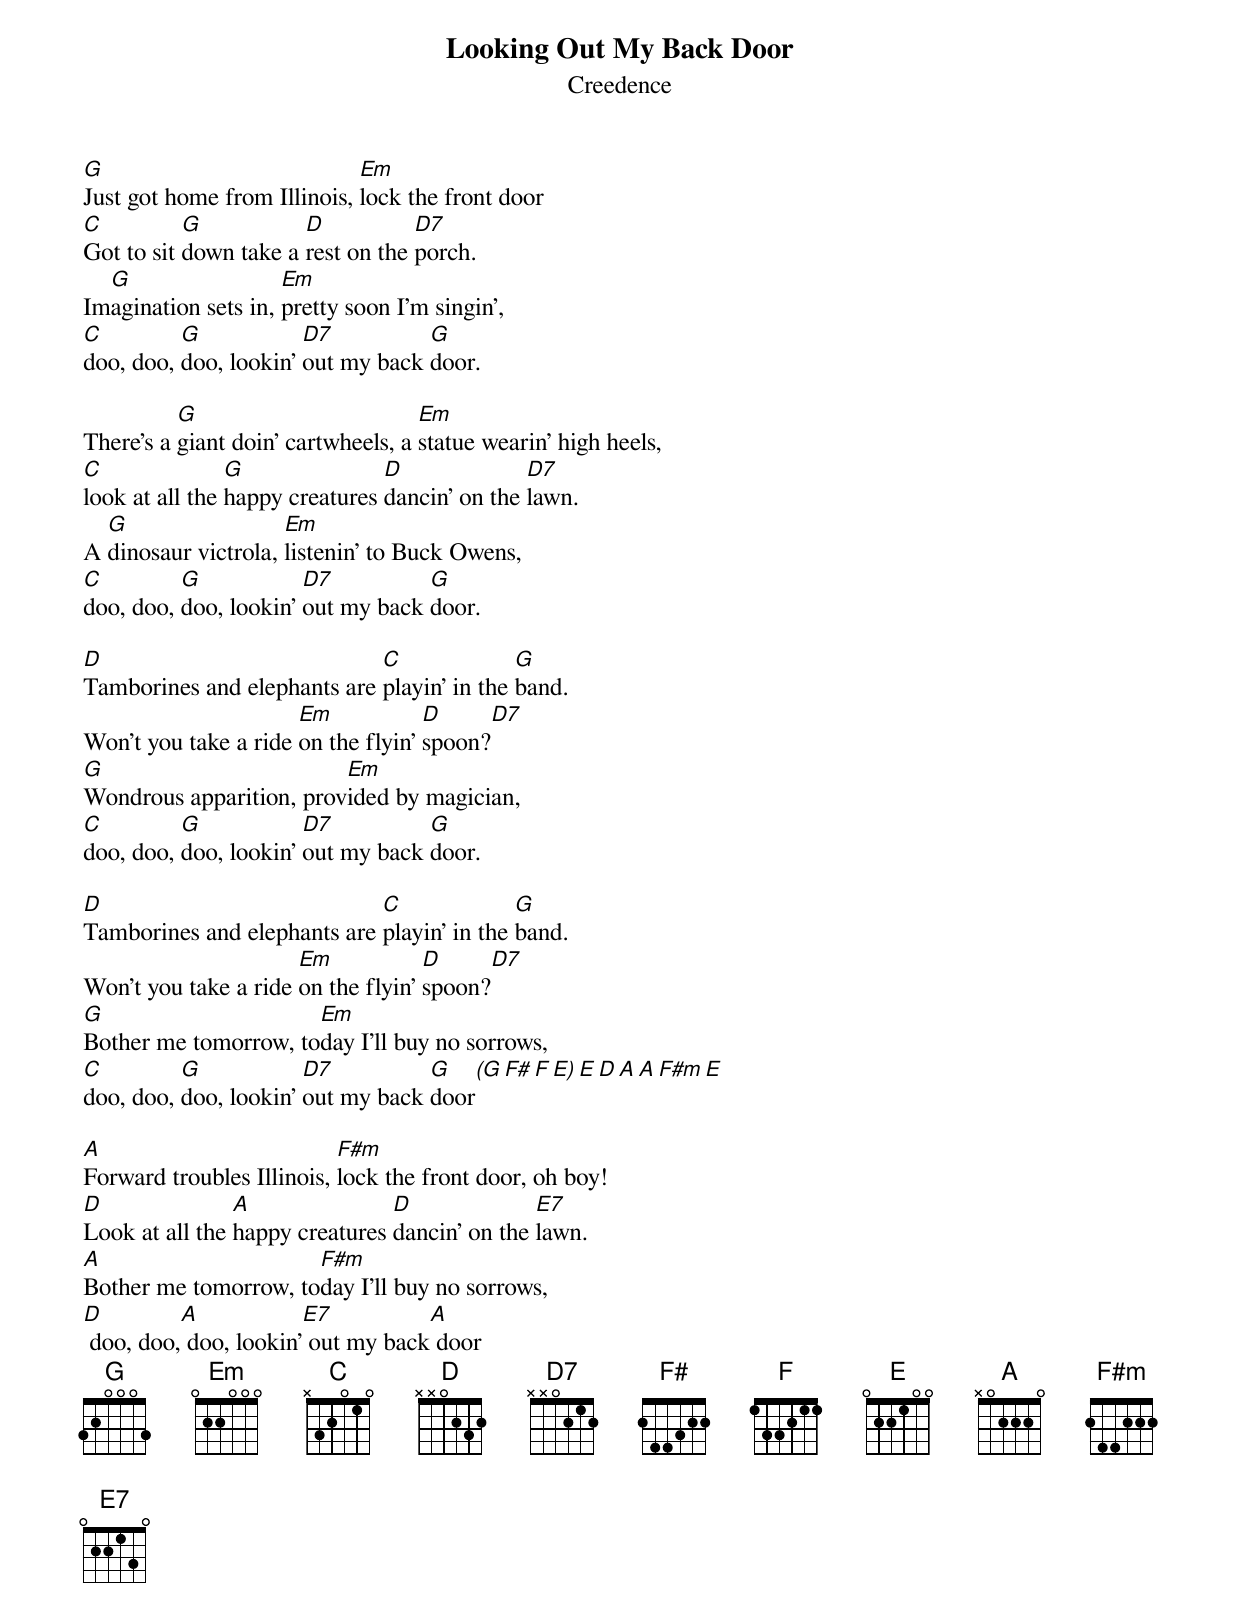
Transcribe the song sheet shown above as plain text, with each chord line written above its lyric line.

Looking Out My Back Door
Creedence

G                            Em
Just got home from Illinois, lock the front door
C          G           D           D7
Got to sit down take a rest on the porch.
  G                  Em
Imagination sets in, pretty soon I'm singin',
C         G            D7          G
doo, doo, doo, lookin' out my back door.

          G                         Em
There's a giant doin' cartwheels, a statue wearin' high heels,
C               G               D              D7
look at all the happy creatures dancin' on the lawn.
  G                  Em
A dinosaur victrola, listenin' to Buck Owens,
C         G            D7          G
doo, doo, doo, lookin' out my back door.

D                            C              G
Tamborines and elephants are playin' in the band.
                      Em            D      D7
Won't you take a ride on the flyin' spoon?
G                        Em
Wondrous apparition, provided by magician,
C         G            D7          G
doo, doo, doo, lookin' out my back door.

D                            C              G
Tamborines and elephants are playin' in the band.
                      Em            D      D7
Won't you take a ride on the flyin' spoon?
G                     Em
Bother me tomorrow, today I'll buy no sorrows,
C         G            D7          G   (G F# F E) E  D  A  A  F#m  E
doo, doo, doo, lookin' out my back door

A                          F#m
Forward troubles Illinois, lock the front door, oh boy!
D               A               D              E7
Look at all the happy creatures dancin' on the lawn.
A                     F#m
Bother me tomorrow, today I'll buy no sorrows,
D         A            E7          A
 doo, doo, doo, lookin' out my back door
